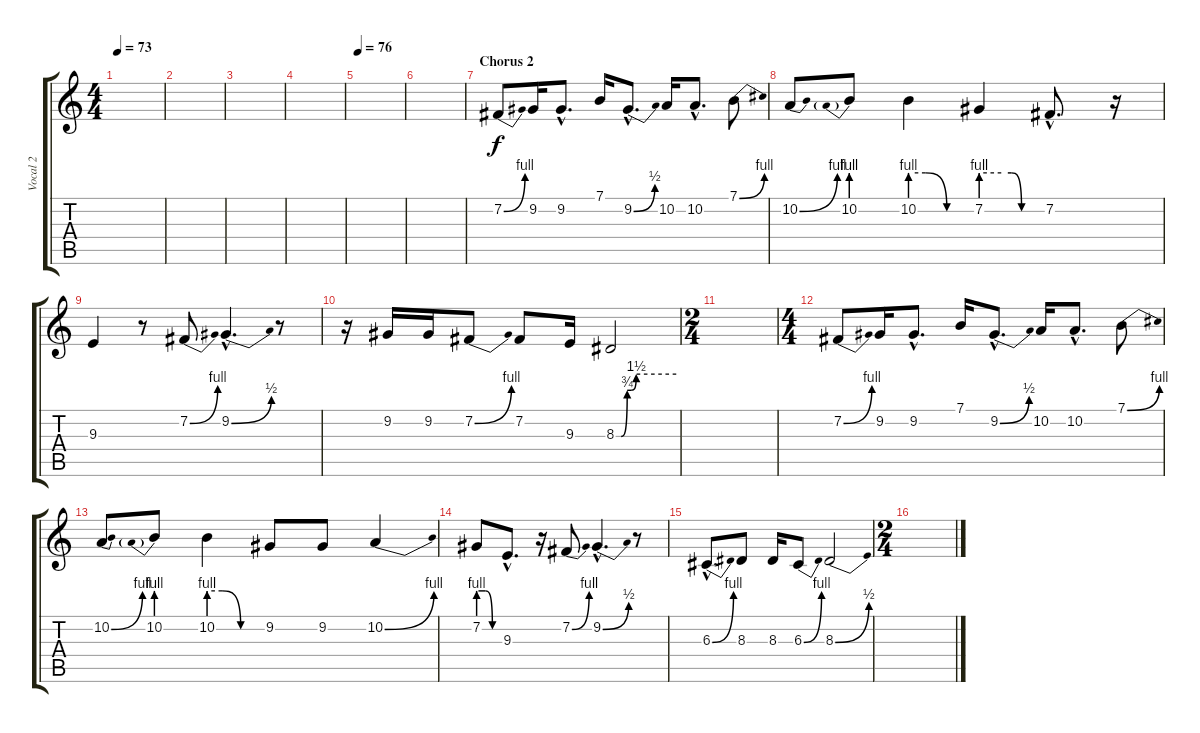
\track ("Vocal 2" "Vocal 2") {instrument englishhorn}
\staff {score tabs}
\tuning (E4 B3 G3 D3 A2 E2) {hide}
\ts (4 4)
\tempo 73
\clef g2
\ks c
|
|
|
|
\tempo 76
|
|
\section ("" "Chorus 2")
7.2{be (bend 0 0 60 4)}.8 9.2.16 9.2{hac}.8{d} 7.1.16 9.2{be (bend 0 0 60 2) hac}.8{d} 10.2.16 10.2{hac}.8{d} 7.1{be (bend 0 0 60 4)}.8 |
10.2{be (bend 0 0 60 4)}.8 10.2{be (prebend 0 4 60 4)}.8 10.2{be (custom 0 4 15 4 36 0 60 0)}.4 7.2{be (custom 0 4 20 4 30 4 40 0 60 0)}.4 7.2{hac}.8{d} r.16 |
9.3.4 r.8 7.2{be (bend 0 0 60 4)}.8 9.2{be (bend 0 0 60 2) hac}.4{d} r.8 |
r.16 9.2.16 9.2.16 7.2{be (bend 0 0 60 4)}.8 7.2.8 9.3.16 8.3{be (custom 0 0 5 0 11 3 15 3 20 6 60 6)}.2 |
\ts (2 4)
|
\ts (4 4)
7.2{be (bend 0 0 60 4)}.8 9.2.16 9.2{hac}.8{d} 7.1.16 9.2{be (bend 0 0 60 2) hac}.8{d} 10.2.16 10.2{hac}.8{d} 7.1{be (bend 0 0 60 4)}.8 |
10.2{be (bend 0 0 60 4)}.8 10.2{be (prebend 0 4 60 4)}.8 10.2{be (custom 0 4 15 4 36 0 60 0)}.4 9.2.8 9.2.8 10.2{be (bend 0 0 60 4)}.4 |
7.2{be (custom 0 4 20 4 40 0 60 0)}.8 9.3{hac}.8{d} r.16 7.2{be (bend 0 0 60 4)}.8 9.2{be (bend 0 0 60 2) hac}.4{d} r.8 |
6.3{be (bend 0 0 60 4) hac}.8{d} 8.3.8 8.3.16 6.3{be (bend 0 0 60 4)}.8 8.3{be (bend 0 0 60 2)}.2 |
\ts (2 4)
